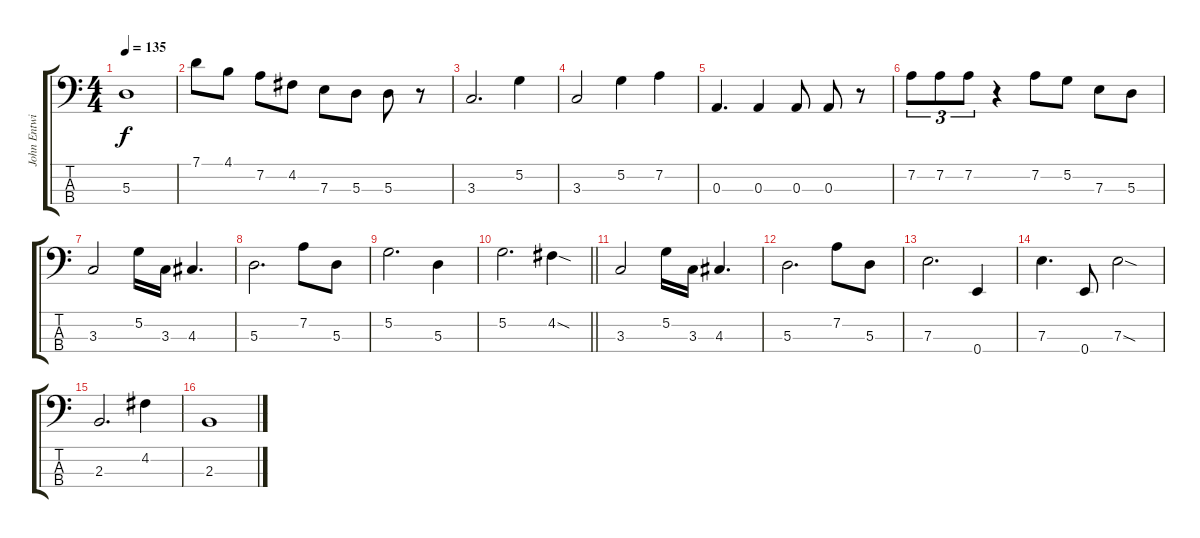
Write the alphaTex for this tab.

\track ("John Entwistle" "John Entwi") {instrument fretlessbass}
\staff {score tabs}
\tuning (G2 D2 A1 E1) {hide}
\ts (4 4)
\tempo 135
\clef f4
\ks c
5.3.1{dy f} |
7.1.8 4.1.8 7.2.8 4.2.8 7.3.8 5.3.8 5.3.8 r.8 |
3.3.2{d} 5.2.4 |
3.3.2 5.2.4 7.2.4 |
0.3.4{d} 0.3.4 0.3.8 0.3.8 r.8 |
7.2.8{tu (3 2)} 7.2.8{tu (3 2)} 7.2.8{tu (3 2)} r.4 7.2.8 5.2.8 7.3.8 5.3.8 |
3.3.2 5.2.16 3.3.16 4.3.4{d} |
5.3.2{d} 7.2.8 5.3.8 |
5.2.2{d} 5.3.4 |
\barLineRight lightlight
5.2.2{d} 4.2{sod}.4 |
3.3.2 5.2.16 3.3.16 4.3.4{d} |
5.3.2{d} 7.2.8 5.3.8 |
7.3.2{d} 0.4.4 |
7.3.4{d} 0.4.8 7.3{sod}.2 |
2.3.2{d} 4.2.4 |
2.3.1
